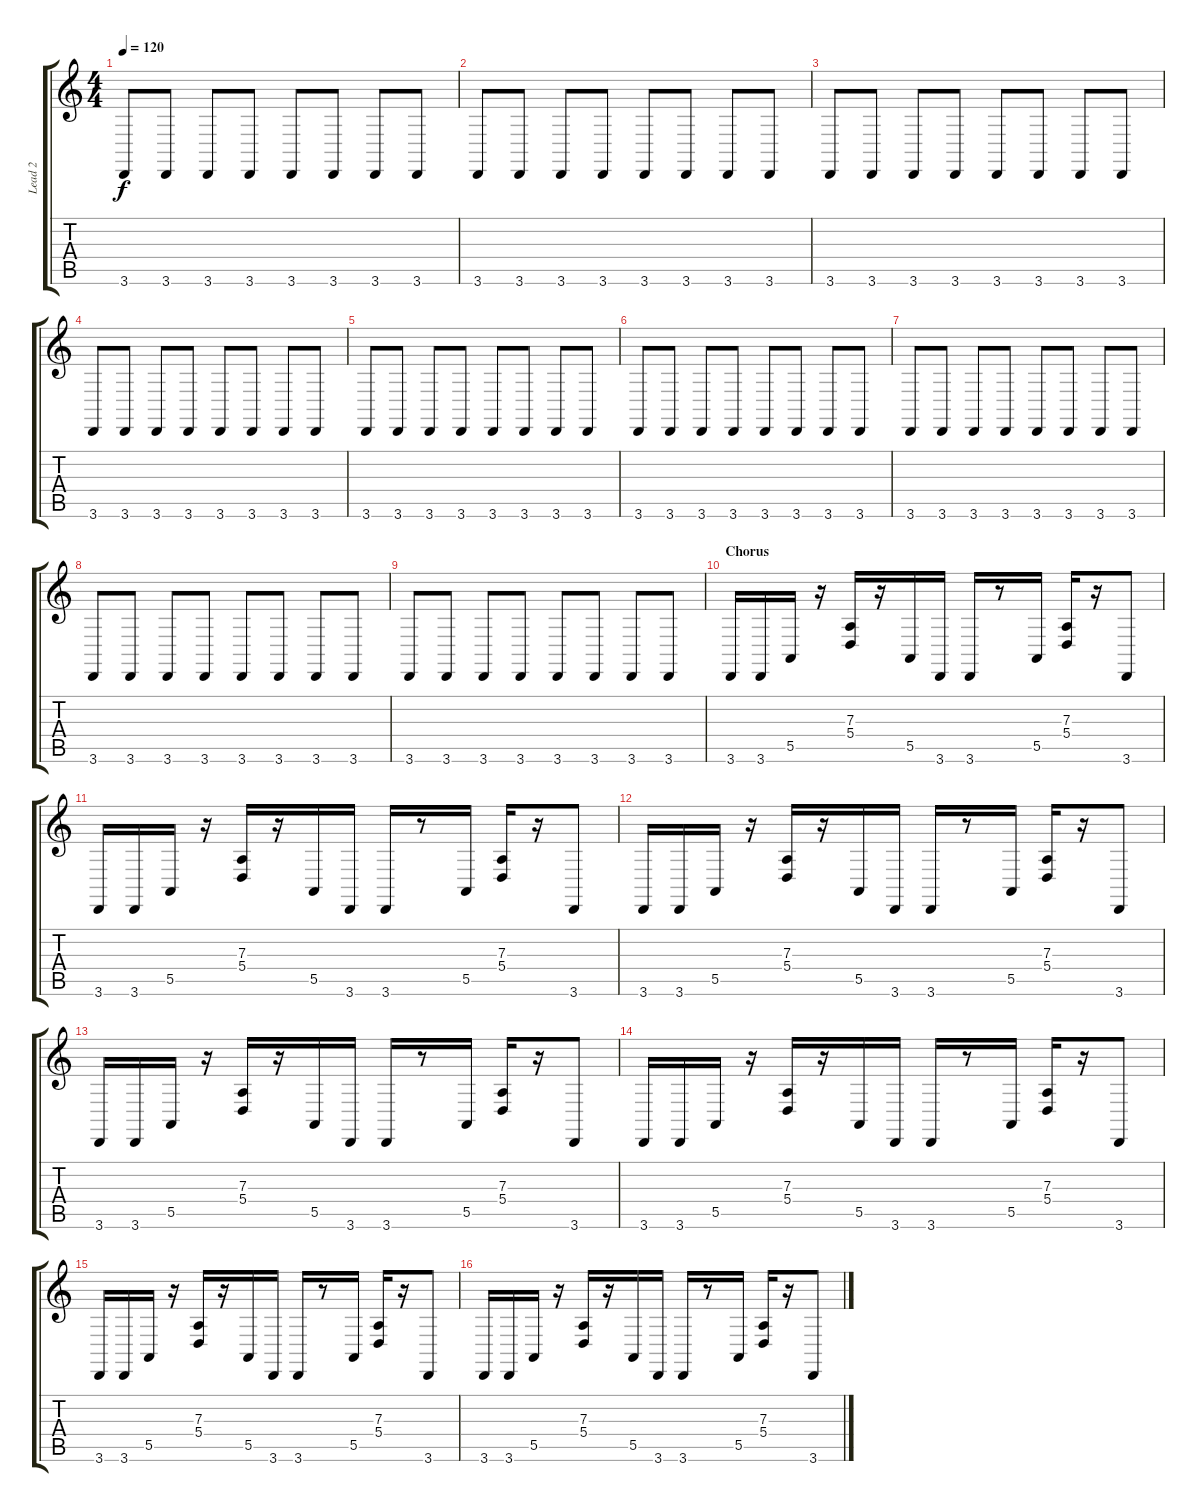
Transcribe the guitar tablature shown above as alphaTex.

\track ("Lead 2" "Lead 2") {instrument lead1square}
\staff {score tabs}
\tuning (B3 G3 D3 A2 E2 B1) {hide}
\ts (4 4)
\tempo 120
\clef g2
\ks c
3.6.8{dy f volume 13 balance 0} 3.6.8{balance 16} 3.6.8{balance 0} 3.6.8{balance 16} 3.6.8{balance 0} 3.6.8{balance 16} 3.6.8{balance 0} 3.6.8{balance 16} |
3.6.8{volume 13 balance 0} 3.6.8{balance 16} 3.6.8{balance 0} 3.6.8{balance 16} 3.6.8{balance 0} 3.6.8{balance 16} 3.6.8{balance 0} 3.6.8{balance 16} |
3.6.8{volume 13 balance 0} 3.6.8{balance 16} 3.6.8{balance 0} 3.6.8{balance 16} 3.6.8{balance 0} 3.6.8{balance 16} 3.6.8{balance 0} 3.6.8{balance 16} |
3.6.8{volume 13 balance 0} 3.6.8{balance 16} 3.6.8{balance 0} 3.6.8{balance 16} 3.6.8{balance 0} 3.6.8{balance 16} 3.6.8{balance 0} 3.6.8{balance 16} |
3.6.8{volume 13 balance 0} 3.6.8{balance 16} 3.6.8{balance 0} 3.6.8{balance 16} 3.6.8{balance 0} 3.6.8{balance 16} 3.6.8{balance 0} 3.6.8{balance 16} |
3.6.8{volume 13 balance 0} 3.6.8{balance 16} 3.6.8{balance 0} 3.6.8{balance 16} 3.6.8{balance 0} 3.6.8{balance 16} 3.6.8{balance 0} 3.6.8{balance 16} |
3.6.8{volume 13 balance 0} 3.6.8{balance 16} 3.6.8{balance 0} 3.6.8{balance 16} 3.6.8{balance 0} 3.6.8{balance 16} 3.6.8{balance 0} 3.6.8{balance 16} |
3.6.8{volume 13 balance 0} 3.6.8{balance 16} 3.6.8{balance 0} 3.6.8{balance 16} 3.6.8{balance 0} 3.6.8{balance 16} 3.6.8{balance 0} 3.6.8{balance 16} |
3.6.8{volume 13 balance 0} 3.6.8{balance 16} 3.6.8{balance 0} 3.6.8{balance 16} 3.6.8{balance 0} 3.6.8{balance 16} 3.6.8{balance 0} 3.6.8{balance 16} |
\section ("" "Chorus")
3.6.16{volume 16} 3.6.16 5.5.16 r.16 (7.3 5.4).16 r.16 5.5.16 3.6.16 3.6.16 r.8 5.5.16 (7.3 5.4).16 r.16 3.6.8 |
3.6.16 3.6.16 5.5.16 r.16 (7.3 5.4).16 r.16 5.5.16 3.6.16 3.6.16 r.8 5.5.16 (7.3 5.4).16 r.16 3.6.8 |
3.6.16 3.6.16 5.5.16 r.16 (7.3 5.4).16 r.16 5.5.16 3.6.16 3.6.16 r.8 5.5.16 (7.3 5.4).16 r.16 3.6.8 |
3.6.16 3.6.16 5.5.16 r.16 (7.3 5.4).16 r.16 5.5.16 3.6.16 3.6.16 r.8 5.5.16 (7.3 5.4).16 r.16 3.6.8 |
3.6.16 3.6.16 5.5.16 r.16 (7.3 5.4).16 r.16 5.5.16 3.6.16 3.6.16 r.8 5.5.16 (7.3 5.4).16 r.16 3.6.8 |
3.6.16 3.6.16 5.5.16 r.16 (7.3 5.4).16 r.16 5.5.16 3.6.16 3.6.16 r.8 5.5.16 (7.3 5.4).16 r.16 3.6.8 |
3.6.16 3.6.16 5.5.16 r.16 (7.3 5.4).16 r.16 5.5.16 3.6.16 3.6.16 r.8 5.5.16 (7.3 5.4).16 r.16 3.6.8
